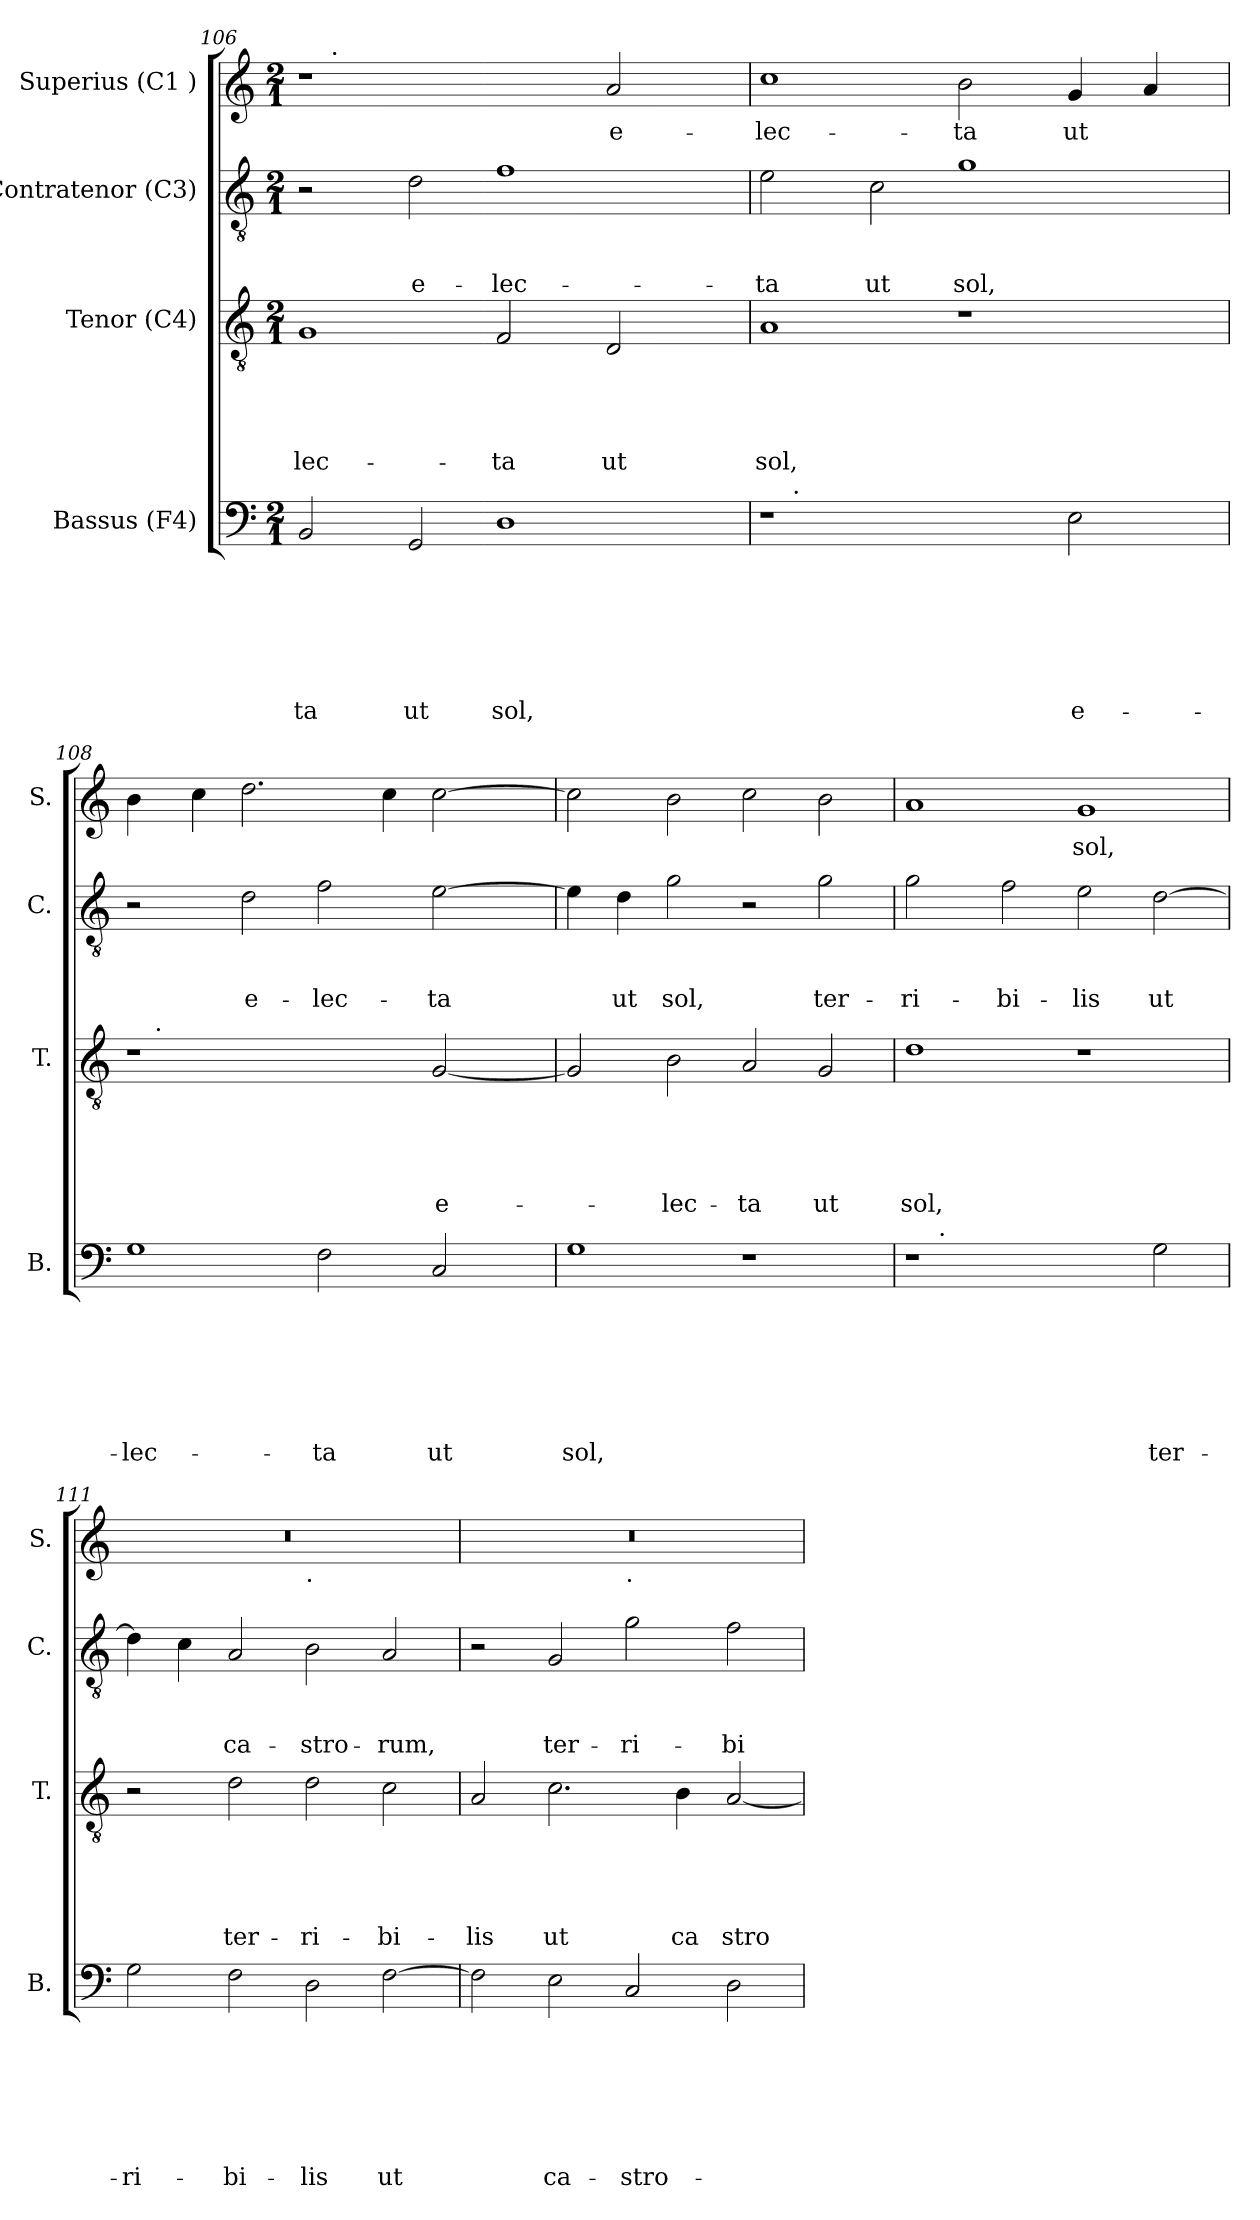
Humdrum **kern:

**kern	**text	**text	**text	**text	**text	**text	**text	**kern	**text	**text	**text	**text	**text	**kern	**text	**text	**text	**kern	**text
*part4	*part4	*part4	*part4	*part4	*part4	*part4	*part4	*part3	*part3	*part3	*part3	*part3	*part3	*part2	*part2	*part2	*part2	*part1	*part1
*staff4	*staff4	*staff4	*staff4	*staff4	*staff4	*staff4	*staff4	*staff3	*staff3	*staff3	*staff3	*staff3	*staff3	*staff2	*staff2	*staff2	*staff2	*staff1	*staff1
*I"Bassus (F4)	*	*	*	*	*	*	*	*I"Tenor (C4)	*	*	*	*	*	*I"Contratenor (C3)	*	*	*	*I"Superius (C1 )	*
*I'B.	*	*	*	*	*	*	*	*I'T.	*	*	*	*	*	*I'C.	*	*	*	*I'S.	*
!!LO:PB:g=z
*clefF4	*	*	*	*	*	*	*	*clefGv2	*	*	*	*	*	*clefGv2	*	*	*	*clefG2	*
*k[]	*	*	*	*	*	*	*	*k[]	*	*	*	*	*	*k[]	*	*	*	*k[]	*
*C:	*	*	*	*	*	*	*	*C:	*	*	*	*	*	*C:	*	*	*	*C:	*
*M2/1	*	*	*	*	*	*	*	*M2/1	*	*	*	*	*	*M2/1	*	*	*	*M2/1	*
=106	=106	=106	=106	=106	=106	=106	=106	=106	=106	=106	=106	=106	=106	=106	=106	=106	=106	=106	=106
!	!	!	!	!	!	!	!LO:LY:b	!	!	!	!	!	!LO:LY:b:rj	!	!	!	!	!	!
*	*	*	*	*	*	*	*	*	*	*	*	*	*	*	*	*	*	*^	*
2BB/	.	.	.	.	.	.	-ta	1G	.	.	.	.	-lec-	2r	.	.	.	1r	16.ryy	.
!	!	!	!	!	!	!	!	!	!	!	!	!	!	!	!	!	!	!	!LO:TX:a:t=.	!
.	.	.	.	.	.	.	.	.	.	.	.	.	.	.	.	.	.	.	1ryy	.
!	!	!	!	!	!	!	!LO:LY:b	!	!	!	!	!	!	!	!	!	!LO:LY:b:rj	!	!	!
2GG/	.	.	.	.	.	.	ut	.	.	.	.	.	.	2d\	.	.	e-	.	.	.
!	!	!	!	!	!	!	!LO:LY:b	!	!	!	!	!	!LO:LY:b:rj	!	!	!	!LO:LY:b:rj	!	!	!
1D	.	.	.	.	.	.	sol,	2F/	.	.	.	.	-ta	1f	.	.	-lec-	2ryy	.	.
.	.	.	.	.	.	.	.	.	.	.	.	.	.	.	.	.	.	.	2ryy	.
!	!	!	!	!	!	!	!	!	!	!	!	!	!LO:LY:b:rj	!	!	!	!	!	!	!LO:LY:b:rj
.	.	.	.	.	.	.	.	2D/	.	.	.	.	ut	.	.	.	.	2a/	.	-e-
.	.	.	.	.	.	.	.	.	.	.	.	.	.	.	.	.	.	.	4ryy	.
.	.	.	.	.	.	.	.	.	.	.	.	.	.	.	.	.	.	.	8ryy	.
.	.	.	.	.	.	.	.	.	.	.	.	.	.	.	.	.	.	.	32ryy	.
=107	=107	=107	=107	=107	=107	=107	=107	=107	=107	=107	=107	=107	=107	=107	=107	=107	=107	=107	=107	=107
!	!	!	!	!	!	!	!	!	!	!	!	!	!LO:LY:b:rj	!	!	!	!LO:LY:b:rj	!	!	!LO:LY:b:rj
*^	*	*	*	*	*	*	*	*	*	*	*	*	*	*	*	*	*	*v	*v	*
1r	16.ryy	.	.	.	.	.	.	.	1A	.	.	.	.	sol,	2e\	.	.	-ta	1cc	-lec-
!	!LO:TX:a:t=.	!	!	!	!	!	!	!	!	!	!	!	!	!	!	!	!	!	!	!
.	1ryy	.	.	.	.	.	.	.	.	.	.	.	.	.	.	.	.	.	.	.
!	!	!	!	!	!	!	!	!	!	!	!	!	!	!	!	!	!	!LO:LY:b:rj	!	!
.	.	.	.	.	.	.	.	.	.	.	.	.	.	.	2c\	.	.	ut	.	.
!	!	!	!	!	!	!	!	!	!	!	!	!	!	!	!	!	!	!LO:LY:b:rj	!	!LO:LY:b:rj
2ryy	.	.	.	.	.	.	.	.	1r	.	.	.	.	.	1g	.	.	sol,	2b\	-ta
.	2ryy	.	.	.	.	.	.	.	.	.	.	.	.	.	.	.	.	.	.	.
!	!	!	!	!	!	!	!	!LO:LY:b	!	!	!	!	!	!	!	!	!	!	!	!LO:LY:b:rj
2E\	.	.	.	.	.	.	.	e-	.	.	.	.	.	.	.	.	.	.	4g/	ut
.	4ryy	.	.	.	.	.	.	.	.	.	.	.	.	.	.	.	.	.	.	.
.	.	.	.	.	.	.	.	.	.	.	.	.	.	.	.	.	.	.	4a/	.
.	8ryy	.	.	.	.	.	.	.	.	.	.	.	.	.	.	.	.	.	.	.
.	32ryy	.	.	.	.	.	.	.	.	.	.	.	.	.	.	.	.	.	.	.
=108	=108	=108	=108	=108	=108	=108	=108	=108	=108	=108	=108	=108	=108	=108	=108	=108	=108	=108	=108	=108
!	!	!	!	!	!	!	!	!LO:LY:b	!	!	!	!	!	!	!	!	!	!	!	!
*v	*v	*	*	*	*	*	*	*	*^	*	*	*	*	*	*	*	*	*	*	*
1G	.	.	.	.	.	.	-lec-	1r	16.ryy	.	.	.	.	.	2r	.	.	.	4b\	.
!	!	!	!	!	!	!	!	!	!LO:TX:a:t=.	!	!	!	!	!	!	!	!	!	!	!
.	.	.	.	.	.	.	.	.	1ryy	.	.	.	.	.	.	.	.	.	.	.
.	.	.	.	.	.	.	.	.	.	.	.	.	.	.	.	.	.	.	4cc\	.
!	!	!	!	!	!	!	!	!	!	!	!	!	!	!	!	!	!	!LO:LY:b:rj	!	!
.	.	.	.	.	.	.	.	.	.	.	.	.	.	.	2d\	.	.	e-	2.dd\	.
!	!	!	!	!	!	!	!LO:LY:b	!	!	!	!	!	!	!	!	!	!	!LO:LY:b:rj	!	!
2F\	.	.	.	.	.	.	-ta	2ryy	.	.	.	.	.	.	2f\	.	.	-lec-	.	.
.	.	.	.	.	.	.	.	.	2ryy	.	.	.	.	.	.	.	.	.	.	.
.	.	.	.	.	.	.	.	.	.	.	.	.	.	.	.	.	.	.	4cc\	.
!	!	!	!	!	!	!	!LO:LY:b	!	!	!	!	!	!	!LO:LY:b:rj	!	!	!	!LO:LY:b:rj	!	!
2C/	.	.	.	.	.	.	ut	[<2G/	.	.	.	.	.	e-	[>2e\	.	.	-ta	[>2cc\	.
.	.	.	.	.	.	.	.	.	4ryy	.	.	.	.	.	.	.	.	.	.	.
.	.	.	.	.	.	.	.	.	8ryy	.	.	.	.	.	.	.	.	.	.	.
.	.	.	.	.	.	.	.	.	32ryy	.	.	.	.	.	.	.	.	.	.	.
=109	=109	=109	=109	=109	=109	=109	=109	=109	=109	=109	=109	=109	=109	=109	=109	=109	=109	=109	=109	=109
!	!	!	!	!	!	!	!LO:LY:b	!	!	!	!	!	!	!	!	!	!	!	!	!
*	*	*	*	*	*	*	*	*v	*v	*	*	*	*	*	*	*	*	*	*	*
1G	.	.	.	.	.	.	sol,	2G/]	.	.	.	.	.	4e\]	.	.	.	2cc\]	.
!	!	!	!	!	!	!	!	!	!	!	!	!	!	!	!	!	!LO:LY:b:rj	!	!
.	.	.	.	.	.	.	.	.	.	.	.	.	.	4d\	.	.	ut	.	.
!	!	!	!	!	!	!	!	!	!	!	!	!	!LO:LY:b:rj	!	!	!	!LO:LY:b:rj	!	!
.	.	.	.	.	.	.	.	2B\	.	.	.	.	-lec-	2g\	.	.	sol,	2b\	.
!	!	!	!	!	!	!	!	!	!	!	!	!	!LO:LY:b:rj	!	!	!	!	!	!
1r	.	.	.	.	.	.	.	2A/	.	.	.	.	-ta	2r	.	.	.	2cc\	.
!	!	!	!	!	!	!	!	!	!	!	!	!	!LO:LY:b:rj	!	!	!	!LO:LY:b:rj	!	!
.	.	.	.	.	.	.	.	2G/	.	.	.	.	ut	2g\	.	.	ter-	2b\	.
!!LO:LB:g=z
=110	=110	=110	=110	=110	=110	=110	=110	=110	=110	=110	=110	=110	=110	=110	=110	=110	=110	=110	=110
!	!	!	!	!	!	!	!	!	!	!	!	!	!LO:LY:b:rj	!	!	!	!LO:LY:b:rj	!	!
*^	*	*	*	*	*	*	*	*	*	*	*	*	*	*	*	*	*	*	*
1r	8ryy	.	.	.	.	.	.	.	1d	.	.	.	.	sol,	2g\	.	.	-ri-	1a	.
!	!LO:TX:a:t=.	!	!	!	!	!	!	!	!	!	!	!	!	!	!	!	!	!	!	!
.	1...ryy	.	.	.	.	.	.	.	.	.	.	.	.	.	.	.	.	.	.	.
!	!	!	!	!	!	!	!	!	!	!	!	!	!	!	!	!	!	!LO:LY:b:rj	!	!
.	.	.	.	.	.	.	.	.	.	.	.	.	.	.	2f\	.	.	-bi-	.	.
!	!	!	!	!	!	!	!	!	!	!	!	!	!	!	!	!	!	!LO:LY:b:rj	!	!LO:LY:b:rj
2ryy	.	.	.	.	.	.	.	.	1r	.	.	.	.	.	2e\	.	.	-lis	1g	sol,
!	!	!	!	!	!	!	!	!LO:LY:b	!	!	!	!	!	!	!	!	!	!LO:LY:b:rj	!	!
2G\	.	.	.	.	.	.	.	ter-	.	.	.	.	.	.	[>2d\	.	.	ut	.	.
=111	=111	=111	=111	=111	=111	=111	=111	=111	=111	=111	=111	=111	=111	=111	=111	=111	=111	=111	=111	=111
!	!	!	!	!	!	!	!	!LO:LY:b	!	!	!	!	!	!	!	!	!	!	!	!
*v	*v	*	*	*	*	*	*	*	*	*	*	*	*	*	*	*	*	*	*^	*
2G\	.	.	.	.	.	.	-ri-	2r	.	.	.	.	.	4d\]	.	.	.	0r	1ryy	.
.	.	.	.	.	.	.	.	.	.	.	.	.	.	4c\	.	.	.	.	.	.
!	!	!	!	!	!	!	!LO:LY:b	!	!	!	!	!	!LO:LY:b:rj	!	!	!	!LO:LY:b:rj	!	!	!
2F\	.	.	.	.	.	.	-bi-	2d\	.	.	.	.	ter-	2A/	.	.	ca-	.	.	.
!	!	!	!	!	!	!	!	!	!	!	!	!	!	!	!	!	!	!	!LO:TX:b:t=.	!
!	!	!	!	!	!	!	!LO:LY:b	!	!	!	!	!	!LO:LY:b:rj	!	!	!	!LO:LY:b:rj	!	!	!
2D\	.	.	.	.	.	.	-lis	2d\	.	.	.	.	-ri-	2B\	.	.	-stro-	.	1ryy	.
!	!	!	!	!	!	!	!LO:LY:b	!	!	!	!	!	!LO:LY:b:rj	!	!	!	!LO:LY:b:rj	!	!	!
[>2F\	.	.	.	.	.	.	ut	2c\	.	.	.	.	-bi-	2A/	.	.	-rum,	.	.	.
=112	=112	=112	=112	=112	=112	=112	=112	=112	=112	=112	=112	=112	=112	=112	=112	=112	=112	=112	=112	=112
!	!	!	!	!	!	!	!	!	!	!	!	!	!LO:LY:b:rj	!	!	!	!	!	!	!
2F\]	.	.	.	.	.	.	.	2A/	.	.	.	.	-lis	2r	.	.	.	0r	1ryy	.
!	!	!	!	!	!	!	!LO:LY:b	!	!	!	!	!	!LO:LY:b:rj	!	!	!	!LO:LY:b:rj	!	!	!
2E\	.	.	.	.	.	.	ca-	2.c\	.	.	.	.	ut	2G/	.	.	ter-	.	.	.
!	!	!	!	!	!	!	!	!	!	!	!	!	!	!	!	!	!	!	!LO:TX:b:t=.	!
!	!	!	!	!	!	!	!LO:LY:b	!	!	!	!	!	!	!	!	!	!LO:LY:b:rj	!	!	!
2C/	.	.	.	.	.	.	-stro-	.	.	.	.	.	.	2g\	.	.	-ri-	.	1ryy	.
!	!	!	!	!	!	!	!	!	!	!	!	!	!LO:LY:b:rj	!	!	!	!	!	!	!
.	.	.	.	.	.	.	.	4B\	.	.	.	.	ca	.	.	.	.	.	.	.
!	!	!	!	!	!	!	!	!	!	!	!	!	!LO:LY:b:rj	!	!	!	!LO:LY:b:rj	!	!	!
2D\	.	.	.	.	.	.	.	[<2A/	.	.	.	.	stro-	2f\	.	.	-bi-	.	.	.
*	*	*	*	*	*	*	*	*	*	*	*	*	*	*	*	*	*	*v	*v	*
=	=	=	=	=	=	=	=	=	=	=	=	=	=	=	=	=	=	=	=
*-	*-	*-	*-	*-	*-	*-	*-	*-	*-	*-	*-	*-	*-	*-	*-	*-	*-	*-	*-
